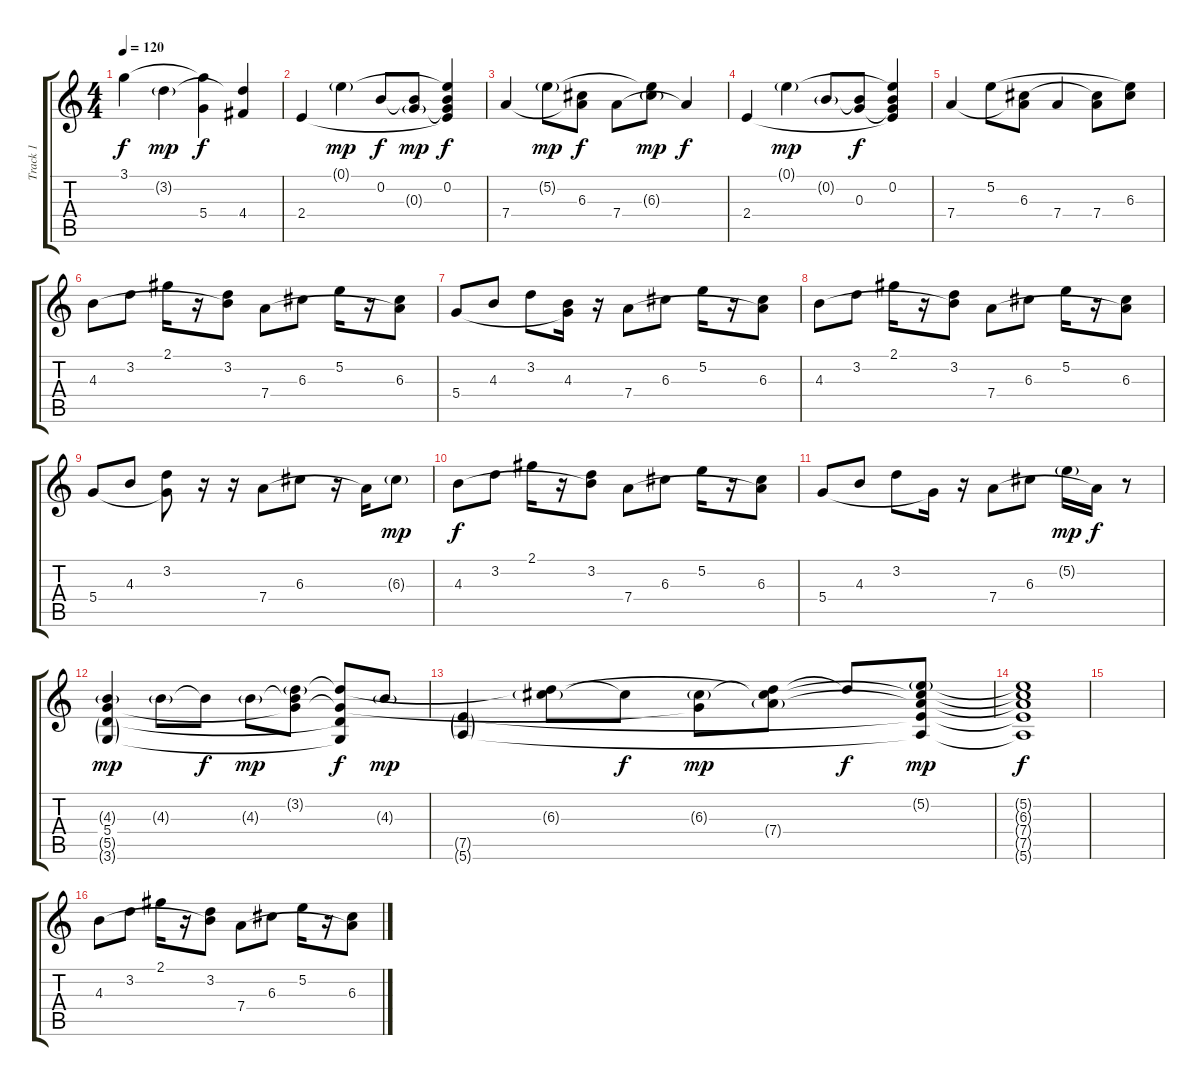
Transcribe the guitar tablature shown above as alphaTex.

\track ("Track 1" "Track 1") {instrument electricguitarjazz}
\staff {score tabs}
\tuning (E4 B3 G3 D3 A2 E2) {hide}
\ts (4 4)
\tempo 120
\clef g2
\ks c
3.1.4{dy f} 3.2{g}.4{dy mp} (3.1{t} 5.4).4{dy f} (3.2{t} 4.4).4 |
2.4.4 0.1{g}.4{dy mp} 0.2.8{dy f} (0.2{t} 0.3{g}).8{dy mp} (0.1{t} 0.2 0.3{t} 2.4{t}).4{dy f} |
7.4.4 5.2{g}.8{dy mp} (6.3 7.4{t}).8{dy f} 7.4.8 (5.2{t} 6.3{g}).8{dy mp} 7.4{t}.4{dy f} |
2.4.4 0.1{g}.4{dy mp} 0.2{g}.8 (0.2{t} 0.3).8{dy f} (0.1{t} 0.2 0.3{t} 2.4{t}).4 |
7.4.4 5.2.8 (6.3 7.4{t}).8 7.4.4 (6.3{t} 7.4).8 (5.2{t} 6.3).8 |
4.3.8 3.2.8 2.1.16 r.16 (3.2 4.3{t}).8 7.4.8 6.3.8 5.2.16 r.16 (6.3 7.4{t}).8 |
5.4.8 4.3.8 3.2.8 (4.3 5.4{t}).16 r.16 7.4.8 6.3.8 5.2.16 r.16 (6.3 7.4{t}).8 |
4.3.8 3.2.8 2.1.16 r.16 (3.2 4.3{t}).8 7.4.8 6.3.8 5.2.16 r.16 (6.3 7.4{t}).8 |
5.4.8 4.3.8 (3.2 5.4{t}).8 r.16 r.16 7.4.8 6.3.8 r.16 7.4{t}.16 6.3{g}.8{dy mp} |
4.3.8{dy f} 3.2.8 2.1.16 r.16 (3.2 4.3{t}).8 7.4.8 6.3.8 5.2.16 r.16 (6.3 7.4{t}).8 |
5.4.8 4.3.8 3.2.8 5.4{t}.16 r.16 7.4.8 6.3.8 5.2{g}.16{dy mp} 7.4{t}.16{dy f} r.8 |
(4.3{g} 5.4 5.5{g} 3.6{g}).4{dy mp} 4.3{g}.8 4.3{t}.8{dy f} 4.3{g}.8{dy mp} (3.2{g} 4.3{t} 5.4{t}).8 (3.2{t} 5.4{t} 5.5{t} 3.6{t}).8{dy f} 4.3{g}.8{dy mp} |
(7.5{g} 5.6{g}).4 (3.2{t} 6.3{g}).8 6.3{t}.8{dy f} (6.3{g} 5.4{t}).8{dy mp} (3.2{t} 6.3{t} 7.4{g}).8 3.2{t}.8{dy f} (5.2{g} 6.3{t} 7.4{t} 7.5{t} 5.6{t}).8{dy mp} |
(5.2{t} 6.3{t} 7.4{t} 7.5{t} 5.6{t}).1{dy f} |
|
4.3.8 3.2.8 2.1.16 r.16 (3.2 4.3{t}).8 7.4.8 6.3.8 5.2.16 r.16 (6.3 7.4{t}).8
